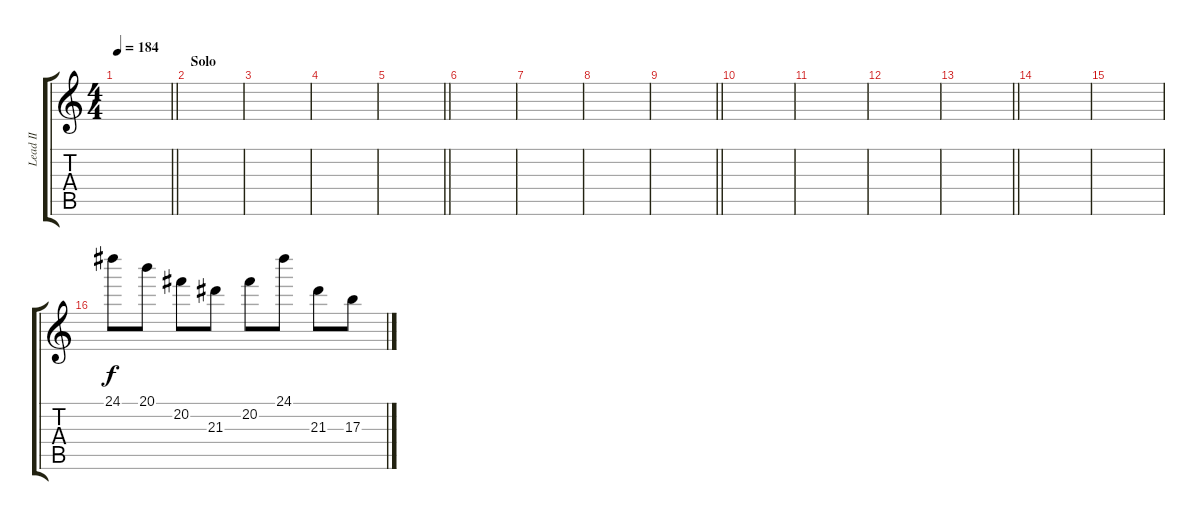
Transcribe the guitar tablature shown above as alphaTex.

\track ("Lead II" "Lead II") {instrument distortionguitar}
\staff {score tabs}
\tuning (Eb4 Bb3 Gb3 Db3 Ab2 Eb2) {hide}
\ts (4 4)
\tempo 184
\clef g2
\barLineRight lightlight
\ks c
|
\section ("" "Solo")
|
|
|
\barLineRight lightlight
|
\section ("" "")
|
|
|
\barLineRight lightlight
|
\section ("" "")
|
|
|
\barLineRight lightlight
|
\section ("" "")
|
|
24.1.8 20.1.8 20.2.8 21.3.8 20.2.8 24.1.8 21.3.8 17.3.8
